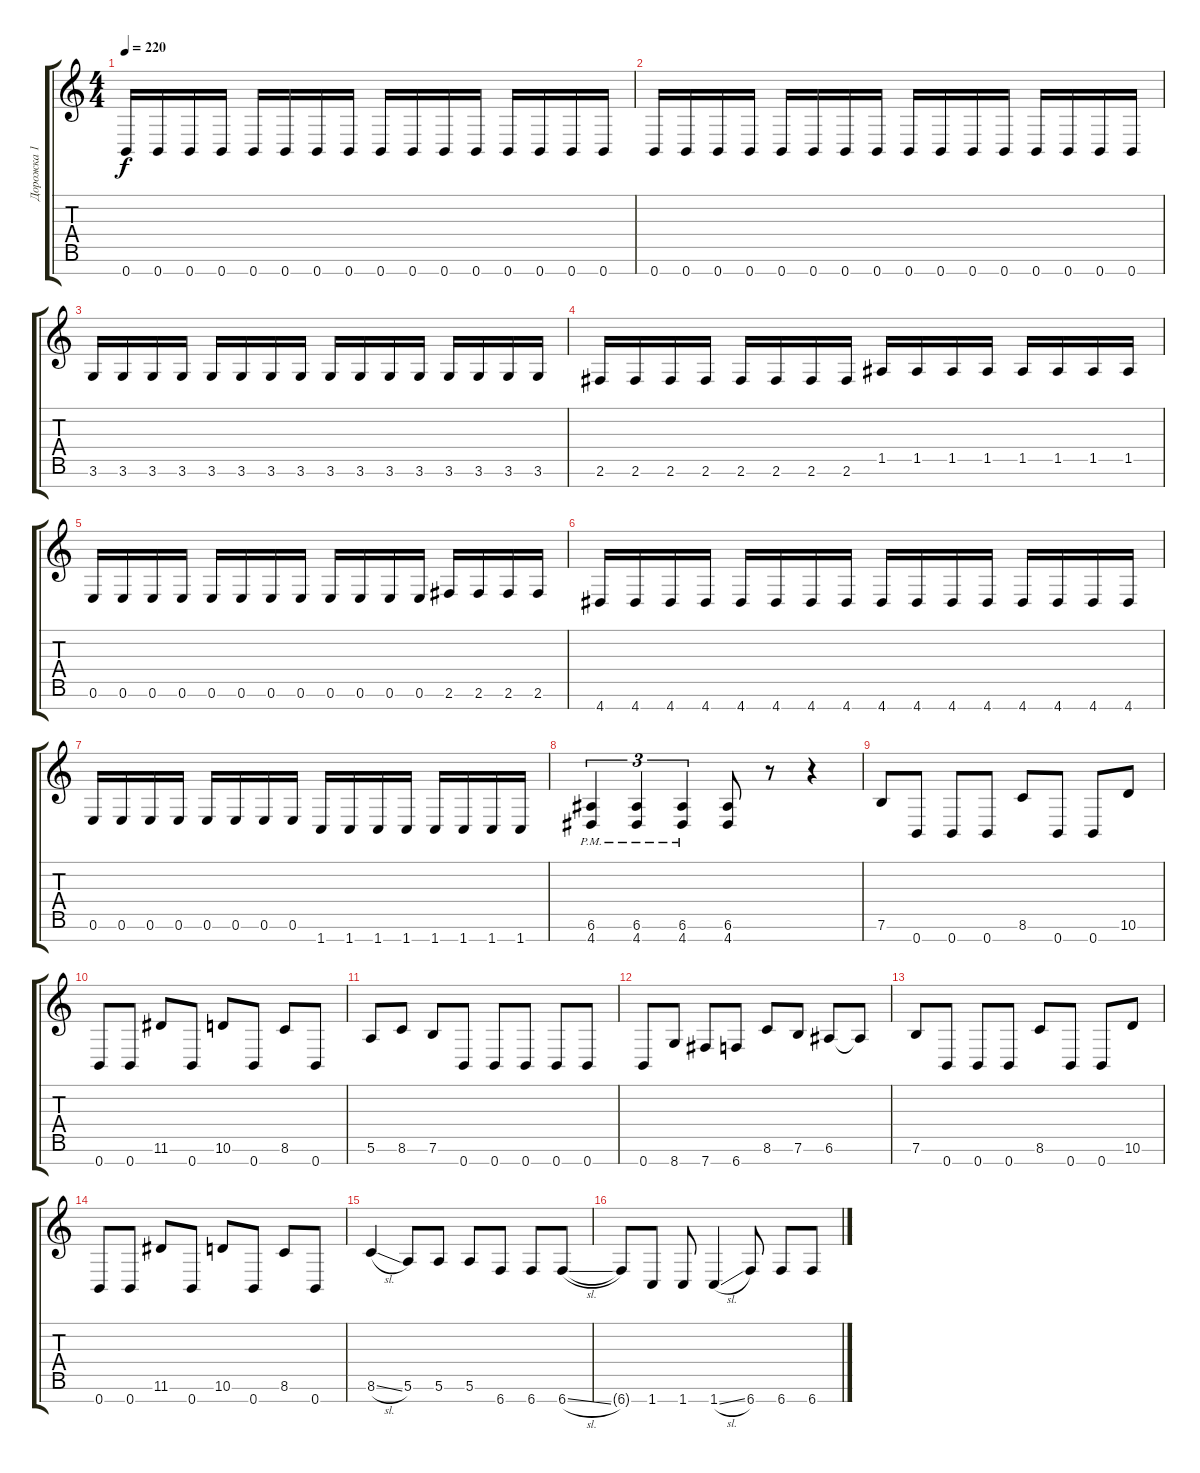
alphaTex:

\track ("Дорожка 1" "Дорожка 1") {instrument distortionguitar}
\staff {score tabs}
\tuning (E4 B3 G3 D3 A2 E2 B1) {hide}
\ts (4 4)
\tempo 220
\clef g2
\ks c
0.7.16{dy f} 0.7.16 0.7.16 0.7.16 0.7.16 0.7.16 0.7.16 0.7.16 0.7.16 0.7.16 0.7.16 0.7.16 0.7.16 0.7.16 0.7.16 0.7.16 |
0.7.16 0.7.16 0.7.16 0.7.16 0.7.16 0.7.16 0.7.16 0.7.16 0.7.16 0.7.16 0.7.16 0.7.16 0.7.16 0.7.16 0.7.16 0.7.16 |
3.6.16 3.6.16 3.6.16 3.6.16 3.6.16 3.6.16 3.6.16 3.6.16 3.6.16 3.6.16 3.6.16 3.6.16 3.6.16 3.6.16 3.6.16 3.6.16 |
2.6.16 2.6.16 2.6.16 2.6.16 2.6.16 2.6.16 2.6.16 2.6.16 1.5.16 1.5.16 1.5.16 1.5.16 1.5.16 1.5.16 1.5.16 1.5.16 |
0.6.16 0.6.16 0.6.16 0.6.16 0.6.16 0.6.16 0.6.16 0.6.16 0.6.16 0.6.16 0.6.16 0.6.16 2.6.16 2.6.16 2.6.16 2.6.16 |
4.7.16 4.7.16 4.7.16 4.7.16 4.7.16 4.7.16 4.7.16 4.7.16 4.7.16 4.7.16 4.7.16 4.7.16 4.7.16 4.7.16 4.7.16 4.7.16 |
0.6.16 0.6.16 0.6.16 0.6.16 0.6.16 0.6.16 0.6.16 0.6.16 1.7.16 1.7.16 1.7.16 1.7.16 1.7.16 1.7.16 1.7.16 1.7.16 |
(6.6{pm} 4.7).4{tu (3 2)} (6.6{pm} 4.7).4{tu (3 2)} (6.6{pm} 4.7).4{tu (3 2)} (6.6 4.7).8 r.8 r.4 |
7.6.8 0.7.8 0.7.8 0.7.8 8.6.8 0.7.8 0.7.8 10.6.8 |
0.7.8 0.7.8 11.6.8 0.7.8 10.6.8 0.7.8 8.6.8 0.7.8 |
5.6.8 8.6.8 7.6.8 0.7.8 0.7.8 0.7.8 0.7.8 0.7.8 |
0.7.8 8.7.8 7.7.8 6.7.8 8.6.8 7.6.8 6.6.8 6.6{t}.8 |
7.6.8 0.7.8 0.7.8 0.7.8 8.6.8 0.7.8 0.7.8 10.6.8 |
0.7.8 0.7.8 11.6.8 0.7.8 10.6.8 0.7.8 8.6.8 0.7.8 |
8.6{sl}.4 5.6.8 5.6.8 5.6.8 6.7.8 6.7.8 6.7{sl}.8 |
6.7{t}.8 1.7.8 1.7.8 1.7{sl}.4 6.7.8 6.7.8 6.7.8
